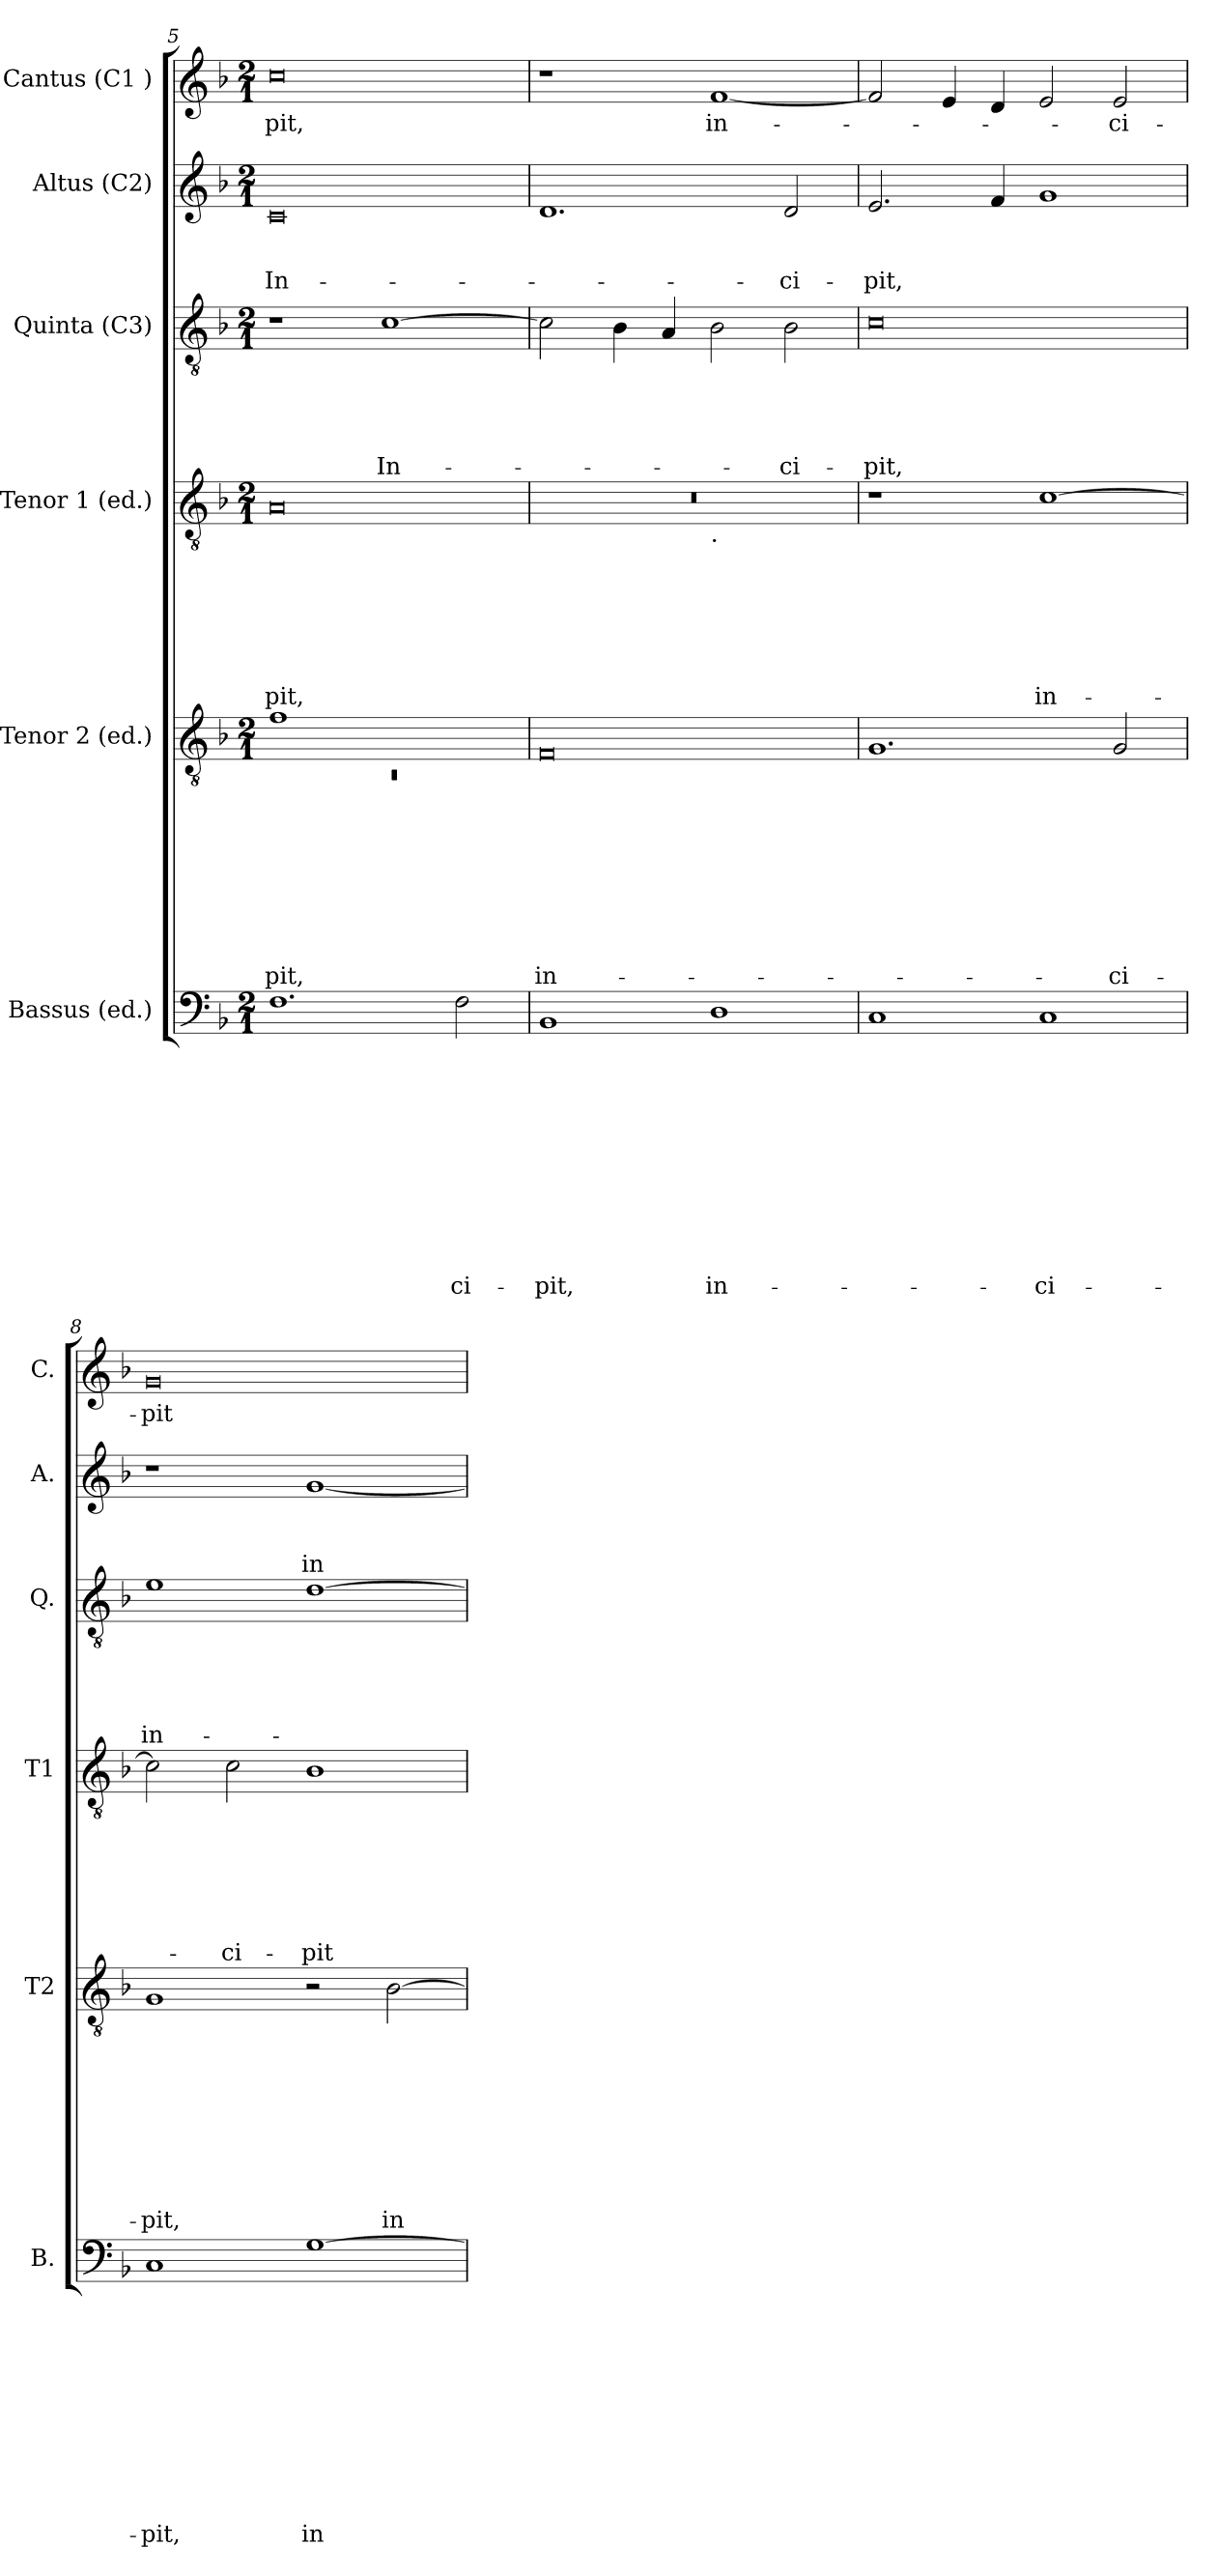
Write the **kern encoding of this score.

**kern	**text	**text	**text	**text	**text	**text	**text	**text	**text	**text	**text	**kern	**text	**text	**text	**text	**text	**text	**text	**text	**text	**kern	**text	**text	**text	**text	**text	**text	**text	**kern	**text	**text	**text	**text	**text	**kern	**text	**text	**text	**kern	**text
*part6	*part6	*part6	*part6	*part6	*part6	*part6	*part6	*part6	*part6	*part6	*part6	*part5	*part5	*part5	*part5	*part5	*part5	*part5	*part5	*part5	*part5	*part4	*part4	*part4	*part4	*part4	*part4	*part4	*part4	*part3	*part3	*part3	*part3	*part3	*part3	*part2	*part2	*part2	*part2	*part1	*part1
*staff6	*staff6	*staff6	*staff6	*staff6	*staff6	*staff6	*staff6	*staff6	*staff6	*staff6	*staff6	*staff5	*staff5	*staff5	*staff5	*staff5	*staff5	*staff5	*staff5	*staff5	*staff5	*staff4	*staff4	*staff4	*staff4	*staff4	*staff4	*staff4	*staff4	*staff3	*staff3	*staff3	*staff3	*staff3	*staff3	*staff2	*staff2	*staff2	*staff2	*staff1	*staff1
*I"Bassus (ed.)	*	*	*	*	*	*	*	*	*	*	*	*I"Tenor 2 (ed.)	*	*	*	*	*	*	*	*	*	*I"Tenor 1 (ed.)	*	*	*	*	*	*	*	*I"Quinta (C3)	*	*	*	*	*	*I"Altus (C2)	*	*	*	*I"Cantus (C1 )	*
*I'B.	*	*	*	*	*	*	*	*	*	*	*	*I'T2	*	*	*	*	*	*	*	*	*	*I'T1	*	*	*	*	*	*	*	*I'Q.	*	*	*	*	*	*I'A.	*	*	*	*I'C.	*
*clefF4	*	*	*	*	*	*	*	*	*	*	*	*clefGv2	*	*	*	*	*	*	*	*	*	*clefGv2	*	*	*	*	*	*	*	*clefGv2	*	*	*	*	*	*clefG2	*	*	*	*clefG2	*
*k[b-]	*	*	*	*	*	*	*	*	*	*	*	*k[b-]	*	*	*	*	*	*	*	*	*	*k[b-]	*	*	*	*	*	*	*	*k[b-]	*	*	*	*	*	*k[b-]	*	*	*	*k[b-]	*
*F:	*	*	*	*	*	*	*	*	*	*	*	*F:	*	*	*	*	*	*	*	*	*	*F:	*	*	*	*	*	*	*	*F:	*	*	*	*	*	*F:	*	*	*	*F:	*
*M2/1	*	*	*	*	*	*	*	*	*	*	*	*M2/1	*	*	*	*	*	*	*	*	*	*M2/1	*	*	*	*	*	*	*	*M2/1	*	*	*	*	*	*M2/1	*	*	*	*M2/1	*
=5	=5	=5	=5	=5	=5	=5	=5	=5	=5	=5	=5	=5	=5	=5	=5	=5	=5	=5	=5	=5	=5	=5	=5	=5	=5	=5	=5	=5	=5	=5	=5	=5	=5	=5	=5	=5	=5	=5	=5	=5	=5
*	*	*	*	*	*	*	*	*	*	*	*	*^	*	*	*	*	*	*	*	*	*	*	*	*	*	*	*	*	*	*	*	*	*	*	*	*	*	*	*	*	*
!	!	!	!	!	!	!	!	!	!	!	!	!	!LO:N:vis=1	!	!	!	!	!	!	!	!	!LO:LY:b	!	!	!	!	!	!	!	!LO:LY:b	!	!	!	!	!	!	!	!	!	!LO:LY:b	!	!LO:LY:b
1.F	.	.	.	.	.	.	.	.	.	.	.	1f	0rC	.	.	.	.	.	.	.	.	-pit,	0A	.	.	.	.	.	.	-pit,	1r	.	.	.	.	.	0c	.	.	In-	0cc	-pit,
!	!	!	!	!	!	!	!	!	!	!	!	!	!	!	!	!	!	!	!	!	!	!	!	!	!	!	!	!	!	!	!	!	!	!	!	!LO:LY:b	!	!	!	!	!	!
.	.	.	.	.	.	.	.	.	.	.	.	1ryy	.	.	.	.	.	.	.	.	.	.	.	.	.	.	.	.	.	.	[<1c	.	.	.	.	In-	.	.	.	.	.	.
!	!	!	!	!	!	!	!	!	!	!	!LO:LY:b	!	!	!	!	!	!	!	!	!	!	!	!	!	!	!	!	!	!	!	!	!	!	!	!	!	!	!	!	!	!	!
2F\	.	.	.	.	.	.	.	.	.	.	-ci-	.	.	.	.	.	.	.	.	.	.	.	.	.	.	.	.	.	.	.	.	.	.	.	.	.	.	.	.	.	.	.
*	*	*	*	*	*	*	*	*	*	*	*	*v	*v	*	*	*	*	*	*	*	*	*	*	*	*	*	*	*	*	*	*	*	*	*	*	*	*	*	*	*	*	*
!!LO:LB:g=z
=6	=6	=6	=6	=6	=6	=6	=6	=6	=6	=6	=6	=6	=6	=6	=6	=6	=6	=6	=6	=6	=6	=6	=6	=6	=6	=6	=6	=6	=6	=6	=6	=6	=6	=6	=6	=6	=6	=6	=6	=6	=6
!	!	!	!	!	!	!	!	!	!	!	!LO:LY:b	!	!	!	!	!	!	!	!	!	!LO:LY:b	!	!	!	!	!	!	!	!	!	!	!	!	!	!	!	!	!	!	!	!
*	*	*	*	*	*	*	*	*	*	*	*	*	*	*	*	*	*	*	*	*	*	*^	*	*	*	*	*	*	*	*	*	*	*	*	*	*	*	*	*	*	*
1BB-	.	.	.	.	.	.	.	.	.	.	-pit,	0F	.	.	.	.	.	.	.	.	in-	0r	1ryy	.	.	.	.	.	.	.	2c\]	.	.	.	.	.	1.d	.	.	.	1r	.
.	.	.	.	.	.	.	.	.	.	.	.	.	.	.	.	.	.	.	.	.	.	.	.	.	.	.	.	.	.	.	4B-\	.	.	.	.	.	.	.	.	.	.	.
.	.	.	.	.	.	.	.	.	.	.	.	.	.	.	.	.	.	.	.	.	.	.	.	.	.	.	.	.	.	.	4A/	.	.	.	.	.	.	.	.	.	.	.
!	!	!	!	!	!	!	!	!	!	!	!	!	!	!	!	!	!	!	!	!	!	!	!LO:TX:b:t=.	!	!	!	!	!	!	!	!	!	!	!	!	!	!	!	!	!	!	!
!	!	!	!	!	!	!	!	!	!	!	!LO:LY:b	!	!	!	!	!	!	!	!	!	!	!	!	!	!	!	!	!	!	!	!	!	!	!	!	!	!	!	!	!	!	!LO:LY:b
1D	.	.	.	.	.	.	.	.	.	.	in-	.	.	.	.	.	.	.	.	.	.	.	1ryy	.	.	.	.	.	.	.	2B-\	.	.	.	.	.	.	.	.	.	[<1f	in-
!	!	!	!	!	!	!	!	!	!	!	!	!	!	!	!	!	!	!	!	!	!	!	!	!	!	!	!	!	!	!	!	!	!	!	!	!LO:LY:b	!	!	!	!LO:LY:b	!	!
.	.	.	.	.	.	.	.	.	.	.	.	.	.	.	.	.	.	.	.	.	.	.	.	.	.	.	.	.	.	.	2B-\	.	.	.	.	-ci-	2d/	.	.	-ci-	.	.
=7	=7	=7	=7	=7	=7	=7	=7	=7	=7	=7	=7	=7	=7	=7	=7	=7	=7	=7	=7	=7	=7	=7	=7	=7	=7	=7	=7	=7	=7	=7	=7	=7	=7	=7	=7	=7	=7	=7	=7	=7	=7	=7
!	!	!	!	!	!	!	!	!	!	!	!	!	!	!	!	!	!	!	!	!	!	!	!	!	!	!	!	!	!	!	!	!	!	!	!	!LO:LY:b	!	!	!	!LO:LY:b	!	!
*	*	*	*	*	*	*	*	*	*	*	*	*	*	*	*	*	*	*	*	*	*	*v	*v	*	*	*	*	*	*	*	*	*	*	*	*	*	*	*	*	*	*	*
1C	.	.	.	.	.	.	.	.	.	.	.	1.G	.	.	.	.	.	.	.	.	.	1r	.	.	.	.	.	.	.	0c	.	.	.	.	-pit,	2.e/	.	.	-pit,	2f/]	.
.	.	.	.	.	.	.	.	.	.	.	.	.	.	.	.	.	.	.	.	.	.	.	.	.	.	.	.	.	.	.	.	.	.	.	.	.	.	.	.	4e/	.
.	.	.	.	.	.	.	.	.	.	.	.	.	.	.	.	.	.	.	.	.	.	.	.	.	.	.	.	.	.	.	.	.	.	.	.	4f/	.	.	.	4d/	.
!	!	!	!	!	!	!	!	!	!	!	!LO:LY:b	!	!	!	!	!	!	!	!	!	!	!	!	!	!	!	!	!	!LO:LY:b	!	!	!	!	!	!	!	!	!	!	!	!
1C	.	.	.	.	.	.	.	.	.	.	-ci-	.	.	.	.	.	.	.	.	.	.	[>1c	.	.	.	.	.	.	in-	.	.	.	.	.	.	1g	.	.	.	2e/	.
!	!	!	!	!	!	!	!	!	!	!	!	!	!	!	!	!	!	!	!	!	!LO:LY:b	!	!	!	!	!	!	!	!	!	!	!	!	!	!	!	!	!	!	!	!LO:LY:b
.	.	.	.	.	.	.	.	.	.	.	.	2G/	.	.	.	.	.	.	.	.	-ci-	.	.	.	.	.	.	.	.	.	.	.	.	.	.	.	.	.	.	2e/	-ci-
=8	=8	=8	=8	=8	=8	=8	=8	=8	=8	=8	=8	=8	=8	=8	=8	=8	=8	=8	=8	=8	=8	=8	=8	=8	=8	=8	=8	=8	=8	=8	=8	=8	=8	=8	=8	=8	=8	=8	=8	=8	=8
!	!	!	!	!	!	!	!	!	!	!	!LO:LY:b	!	!	!	!	!	!	!	!	!	!LO:LY:b	!	!	!	!	!	!	!	!	!	!	!	!	!	!LO:LY:b	!	!	!	!	!	!LO:LY:b:rj
1C	.	.	.	.	.	.	.	.	.	.	-pit,	1G	.	.	.	.	.	.	.	.	-pit,	2c\]	.	.	.	.	.	.	.	1e	.	.	.	.	in-	1r	.	.	.	0g	-pit
!	!	!	!	!	!	!	!	!	!	!	!	!	!	!	!	!	!	!	!	!	!	!	!	!	!	!	!	!	!LO:LY:b	!	!	!	!	!	!	!	!	!	!	!	!
.	.	.	.	.	.	.	.	.	.	.	.	.	.	.	.	.	.	.	.	.	.	2c\	.	.	.	.	.	.	-ci-	.	.	.	.	.	.	.	.	.	.	.	.
!	!	!	!	!	!	!	!	!	!	!	!LO:LY:b	!	!	!	!	!	!	!	!	!	!	!	!	!	!	!	!	!	!LO:LY:b	!	!	!	!	!	!	!	!	!	!LO:LY:b	!	!
[>1G	.	.	.	.	.	.	.	.	.	.	in-	2r	.	.	.	.	.	.	.	.	.	1B-	.	.	.	.	.	.	-pit	[>1d	.	.	.	.	.	[<1g	.	.	in-	.	.
!	!	!	!	!	!	!	!	!	!	!	!	!	!	!	!	!	!	!	!	!	!LO:LY:b	!	!	!	!	!	!	!	!	!	!	!	!	!	!	!	!	!	!	!	!
.	.	.	.	.	.	.	.	.	.	.	.	[>2B-\	.	.	.	.	.	.	.	.	in-	.	.	.	.	.	.	.	.	.	.	.	.	.	.	.	.	.	.	.	.
=	=	=	=	=	=	=	=	=	=	=	=	=	=	=	=	=	=	=	=	=	=	=	=	=	=	=	=	=	=	=	=	=	=	=	=	=	=	=	=	=	=
*-	*-	*-	*-	*-	*-	*-	*-	*-	*-	*-	*-	*-	*-	*-	*-	*-	*-	*-	*-	*-	*-	*-	*-	*-	*-	*-	*-	*-	*-	*-	*-	*-	*-	*-	*-	*-	*-	*-	*-	*-	*-
